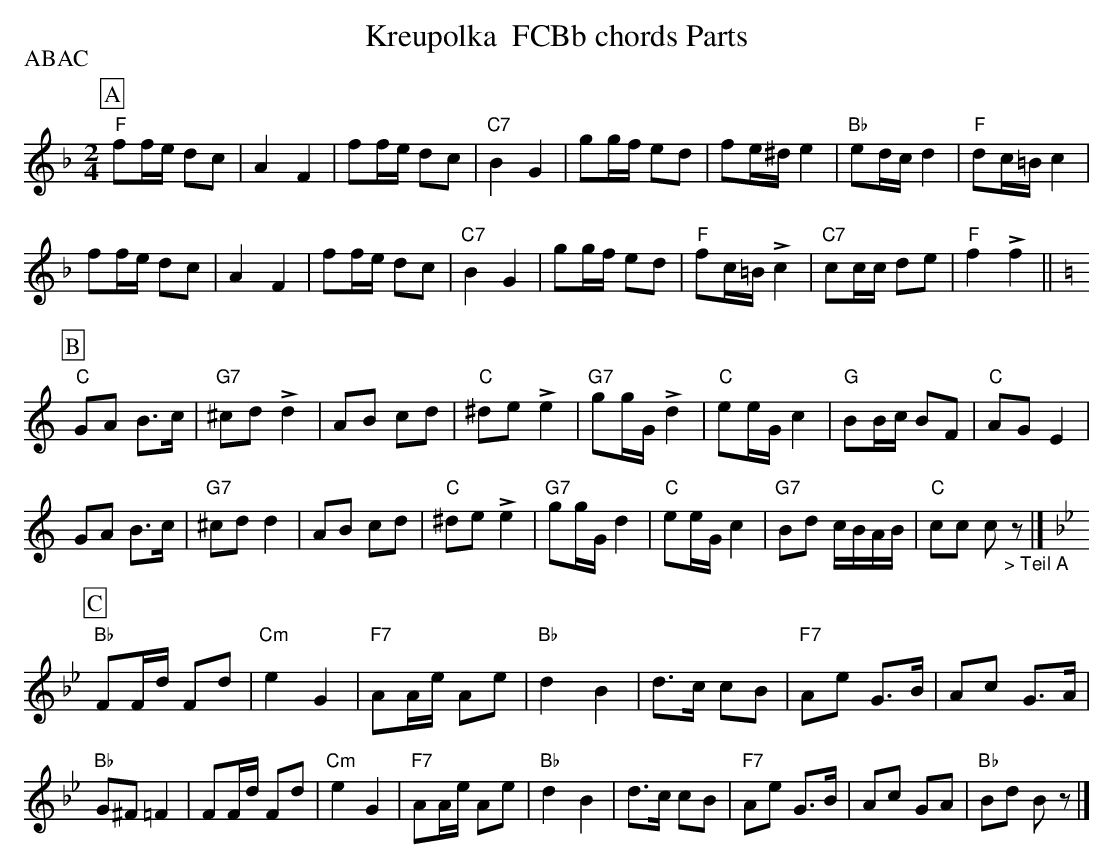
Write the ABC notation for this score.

X:1
T: Kreupolka  FCBb chords Parts
P:ABAC
M:2/4
L:1/16
K:F %%MIDI gchordon
[P:A] "F"f2fe d2c2 | A4F4 | f2fe d2c2 | "C7"B4G4 | g2gf e2d2 | f2e^de4 | "Bb"e2dcd4 | "F"d2c=Bc4 |
f2fe d2c2 | A4F4 | f2fe d2c2 | "C7"B4G4 | g2gf e2d2 | "F"f2c=B +>+c4 | "C7"c2cc  d2e2 | "F"f4+>+f4 || [P:B] [K:C]
"C"G2A2 B3c | "G7"^c2d2 +>+d4 | A2B2 c2d2 | "C"^d2e2 +>+e4 | "G7"g2gG +>+d4 | "C"e2eG c4 | "G"B2Bc B2F2 | "C"A2G2E4 |
G2A2 B3c | "G7"^c2d2 d4 | A2B2 c2d2 | "C"^d2e2 +>+e4 | "G7"g2gG d4 | "C"e2eGc4 | "G7"B2d2 cBAB | "C"c2c2 c2"_> Teil A"z2 |] [P:C] [K:Bb]
"Bb"F2Fd F2d2 | "Cm"e4G4 | "F7"A2Ae A2e2 | "Bb"d4B4 | d3c c2B2 | "F7"A2e2 G3B | A2c2 G3A |
"Bb"G2^F2=F4 | F2Fd F2d2 | "Cm"e4G4 | "F7"A2Ae A2e2 | "Bb"d4B4 | d3c c2B2 | "F7"A2e2 G3B | A2c2 G2A2 | "Bb"B2d2 B2z2 |]
